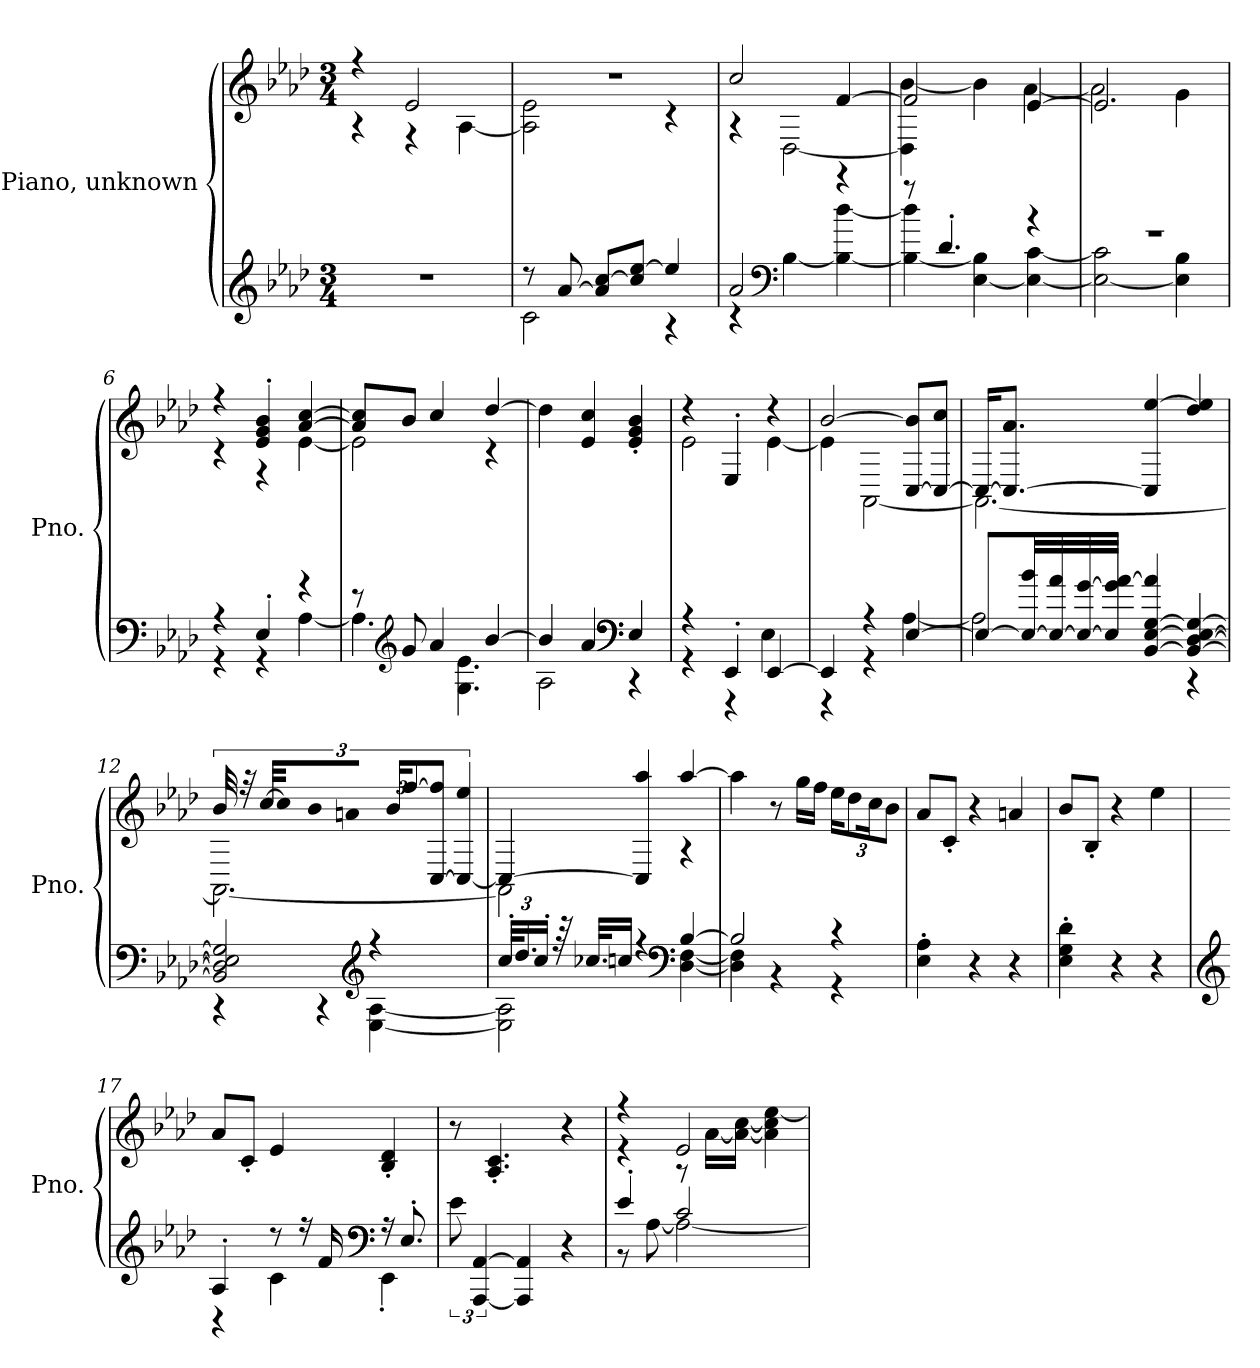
**kern	**kern
*part1	*part1
*staff2	*staff1
*I"Piano, unknown	*
*I'Pno.	*
*clefG2	*clefG2
*k[b-e-a-d-]	*k[b-e-a-d-]
*M3/4	*M3/4
*MM139	*MM139
=1	=1
*	*^
2.r	4r	4r
.	2e-/	4r
.	.	[4A-\
=2	=2	=2
*^	*	*
8r	2c\	2.r	2A-\] 2e-\
[8a-/	.	.	.
8a-/] [8cc/L	.	.	.
8cc/] [8ee-/J	.	.	.
4ee-/]	4r	.	4r
=3	=3	=3	=3
2a-/	4r	2cc/	4r
*clefF4	*	*	*
.	[4B-\	.	[2D-\
4r	4B-\_ [4dd-\	[4f/	.
=4	=4	=4	=4
8r	4B-\_ 4dd-\]	2f/]	4D-\] [4b-\
4.d-'/	.	.	.
.	[4E-\ 4B-\]	.	4b-\]
4r	4E-\_ [4c\	[4e-/	[4a-\
=5	=5	=5	=5
2.r	2E-\_ 2c\]	2.e-/]	2a-\]
.	4E-\] 4B-\	.	4g\
=6	=6	=6	=6
4r	4r	4r	4r
4E-'/	4r	4e-/' 4g/' 4b-/'	4r
4r	[4A-\	[4a-/ [4cc/	[4e-\
!!LO:LB:g=z	!!
=7	=7	=7	=7
8r	4.A-\]	8a-/] 8cc/]L	2e-\]
*clefG2	*	*	*
8g/	.	8b-/J	.
4a-/	.	4cc/	.
.	4.G\ 4.e-\	.	.
[4b-/	.	[4dd-/	4r
*	*	*v	*v
=8	=8	=8
4b-/]	2A-\	4dd-\]
4a-/	.	4e-/ 4cc/
*clefF4	*	*
4E-/	4r	4e-/' 4g/' 4b-/'
=9	=9	=9
*	*	*^
4r	4r	4r	2e-\
4EE-'/	4r	4E-'/	.
[4EE-/	4E-\	4r	[4e-\
=10	=10	=10	=10
4EE-/]	4r	[2b-/	4e-\]
4r	4r	.	[2AA-\
[4E-/	[4A-\	[8C/ 8b-/]L	.
.	.	8C/_ 8cc/J	.
=11	=11	=11	=11
8E-/L_	2A-\]	16C/KL_	2.AA-\_
.	.	8.C/_ 8.a-/J	.
32E-/_ 32b-/LL	.	.	.
32E-/_ 32a-/	.	.	.
32E-/_ [32g/	.	.	.
32E-/] 32g/] [32a-/JJJ	.	.	.
[4BB-/ [4E-/ [4G/ 4a-/]	.	4C/] [4ee-/	.
4BB-/_ [4D-/ 4E-/_ 4G/_	4r	4dd-/ 4ee-/]	.
!!LO:LB:g=z	!!
=12	=12	=12	=12
2BB-/] 2D-/] 2E-/] 2G/]	4r	48b-/	2.AA-\_
.	.	48r	.
.	.	[48cc/KLL	.
.	.	16cc/]	.
.	.	16b-/	.
.	.	16an/JJ	.
*	*	*Xbrackettup	*
.	4r	24b-/KL	.
.	.	[12ff/	.
.	.	[8C/ 8ff/]J	.
*clefG2	*	*	*
4r	[4E-\ [4A-\	4C/_ 4ee-/	.
=13	=13	=13	=13
*Xbrackettup	*	*	*
48cc'/KLL	2E-\] 2A-\]	4C/_	2AA-\]
24.dd-/	.	.	.
24cc'/JJ	.	.	.
64r	.	.	.
32.cc-X/KLL	.	.	.
16ccn/JJ	.	.	.
4r	.	4C/] 4aa-/	.
*clefF4	*	*	*
[4B-/	[4D-\ [4F\	[4aa-/	4r
*	*	*v	*v
=14	=14	=14
2B-/]	4D-\] 4F\]	4aa-\]
.	4r	8r
.	.	16gg\LL
.	.	16ff\JJ
4r	4r	24ee-\KL
.	.	12dd-\
.	.	24cc\K
.	.	12b-\J
*v	*v	*
=15	=15
4E-\' 4A-\'	8a-/L
.	8c'/J
4r	4r
4r	4an/
!!LO:LB:g=z
=16	=16
4E-\' 4G\' 4d-\'	8b-/L
.	8B-'/J
4r	4r
4r	4ee-\
=17	=17
*clefG2	*
*^	*
4A-'/	4r	8a-/L
.	.	8c'/J
8r	4c\	4e-/
16r	.	.
16f/	.	.
*clefF4	*	*
16r	4EE-'\	4B-/' 4d-/'
8.E-'/	.	.
*v	*v	*
=18	=18
*brackettup	*
12e-\	8r
[6AAA-/ [6AA-/	.
.	4.A-/' 4.c/'
4AAA-/] 4AA-/]	.
4r	4r
=19	=19
*^	*^
4e-'/	8r	4r	4r
.	[8A-\	.	.
2c/	2A-\_	2e-/	8r
.	.	.	[16a-\LL
.	.	.	16a-\_ [16cc\JJ
.	.	.	4a-\] 4cc\] [4ee-\
*v	*v	*	*
*	*v	*v
=	=
*-	*-
